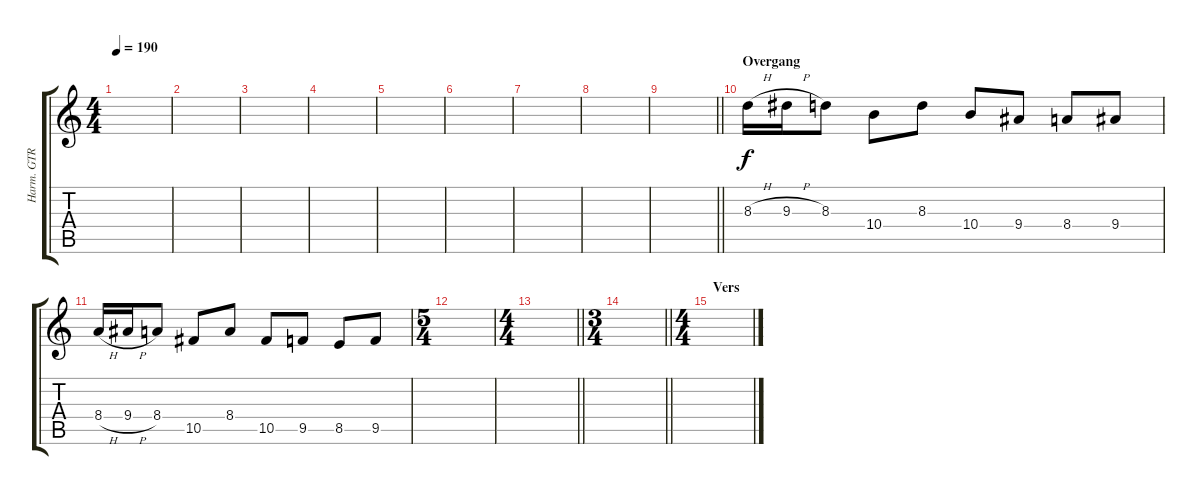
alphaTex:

\track ("Harm. GTR" "Harm. GTR") {instrument distortionguitar}
\staff {score tabs}
\tuning (Eb4 Bb3 Gb3 Db3 Ab2 Eb2) {hide}
\ts (4 4)
\tempo 190
\clef g2
\ks c
|
|
|
|
|
|
|
|
\barLineRight lightlight
|
\section ("" "Overgang")
8.3{h}.16 9.3{h}.16 8.3.8 10.4.8 8.3.8 10.4.8 9.4.8 8.4.8 9.4.8 |
8.4{h}.16 9.4{h}.16 8.4.8 10.5.8 8.4.8 10.5.8 9.5.8 8.5.8 9.5.8 |
\ts (5 4)
|
\ts (4 4)
\barLineRight lightlight
|
\ts (3 4)
\barLineRight lightlight
|
\ts (4 4)
\section ("" "Vers")
